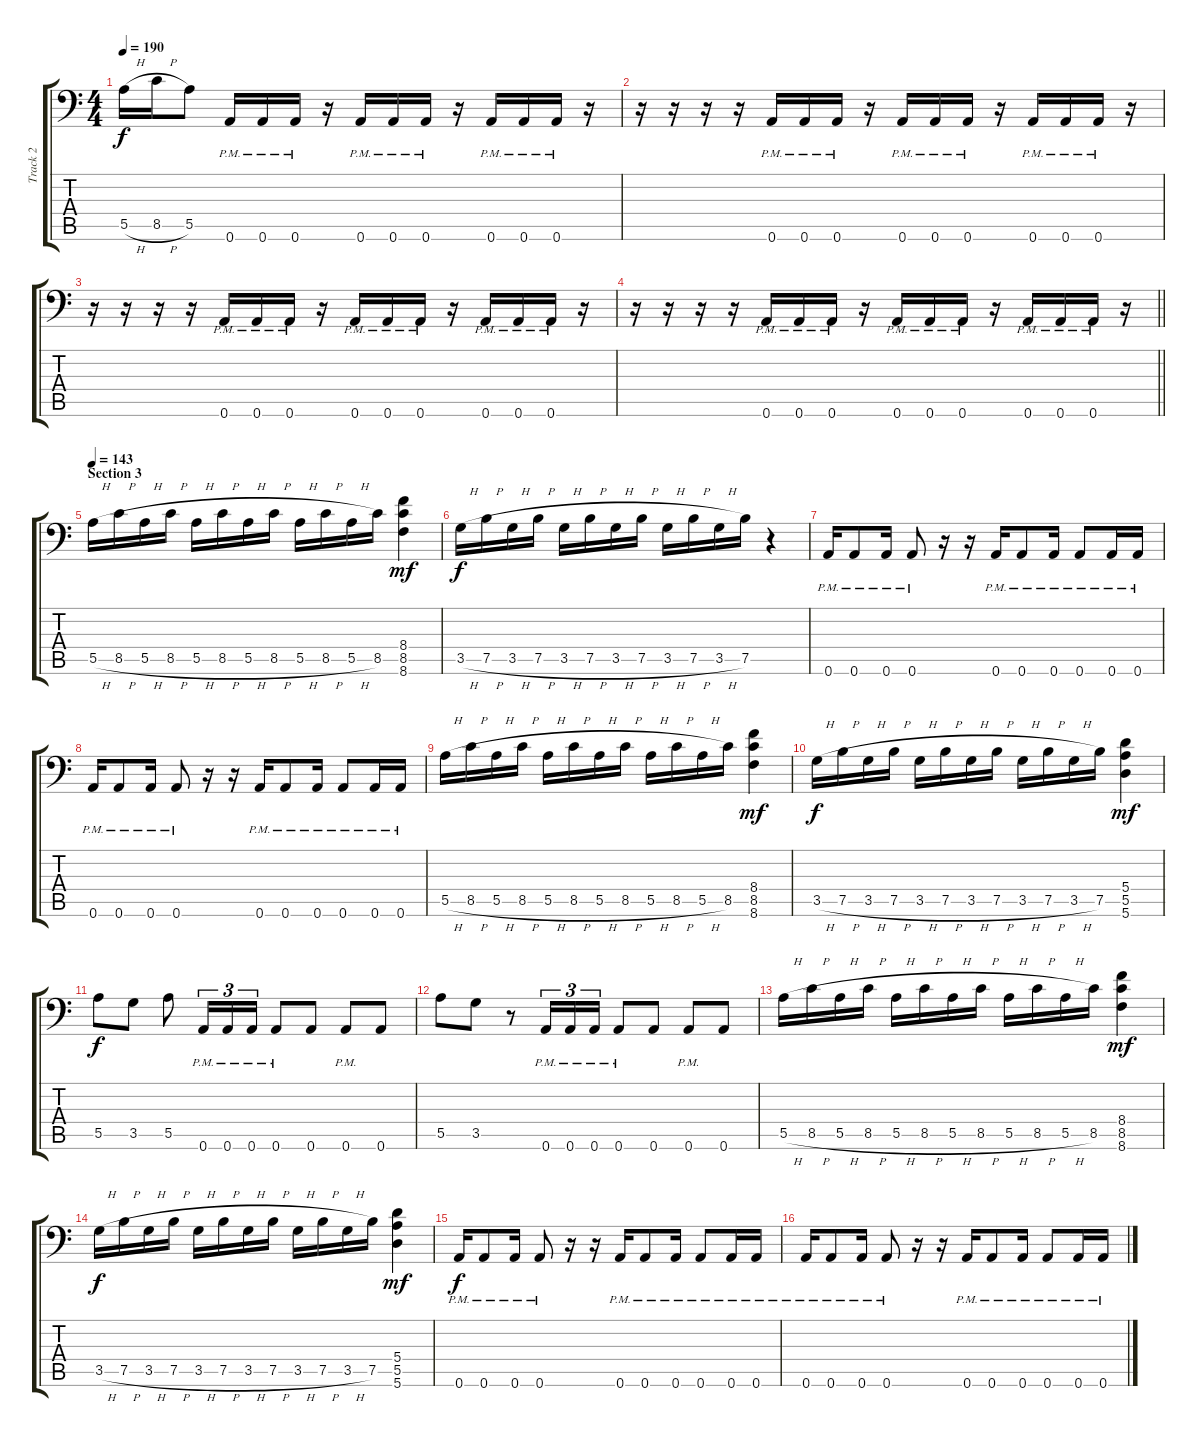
\track ("Track 2" "Track 2") {instrument distortionguitar}
\staff {score tabs}
\tuning (B3 Gb3 D3 A2 E2 A1) {hide}
\ts (4 4)
\tempo 190
\clef f4
\ks c
5.5{h}.16{dy f} 8.5{h}.16 5.5.8 0.6{pm}.16 0.6{pm}.16 0.6{pm}.16 r.16 0.6{pm}.16 0.6{pm}.16 0.6{pm}.16 r.16 0.6{pm}.16 0.6{pm}.16 0.6{pm}.16 r.16 |
r.16 r.16 r.16 r.16 0.6{pm}.16 0.6{pm}.16 0.6{pm}.16 r.16 0.6{pm}.16 0.6{pm}.16 0.6{pm}.16 r.16 0.6{pm}.16 0.6{pm}.16 0.6{pm}.16 r.16 |
r.16 r.16 r.16 r.16 0.6{pm}.16 0.6{pm}.16 0.6{pm}.16 r.16 0.6{pm}.16 0.6{pm}.16 0.6{pm}.16 r.16 0.6{pm}.16 0.6{pm}.16 0.6{pm}.16 r.16 |
\barLineRight lightlight
r.16 r.16 r.16 r.16 0.6{pm}.16 0.6{pm}.16 0.6{pm}.16 r.16 0.6{pm}.16 0.6{pm}.16 0.6{pm}.16 r.16 0.6{pm}.16 0.6{pm}.16 0.6{pm}.16 r.16 |
\section ("" "Section 3")
\tempo 143
5.5{h}.16 8.5{h}.16 5.5{h}.16 8.5{h}.16 5.5{h}.16 8.5{h}.16 5.5{h}.16 8.5{h}.16 5.5{h}.16 8.5{h}.16 5.5{h}.16 8.5.16 (8.4 8.5 8.6).4{dy mf} |
3.5{h}.16{dy f} 7.5{h}.16 3.5{h}.16 7.5{h}.16 3.5{h}.16 7.5{h}.16 3.5{h}.16 7.5{h}.16 3.5{h}.16 7.5{h}.16 3.5{h}.16 7.5.16 r.4 |
0.6{pm}.16 0.6{pm}.8 0.6{pm}.16 0.6{pm}.8 r.16 r.16 0.6{pm}.16 0.6{pm}.8 0.6{pm}.16 0.6{pm}.8 0.6{pm}.16 0.6{pm}.16 |
0.6{pm}.16 0.6{pm}.8 0.6{pm}.16 0.6{pm}.8 r.16 r.16 0.6{pm}.16 0.6{pm}.8 0.6{pm}.16 0.6{pm}.8 0.6{pm}.16 0.6{pm}.16 |
5.5{h}.16 8.5{h}.16 5.5{h}.16 8.5{h}.16 5.5{h}.16 8.5{h}.16 5.5{h}.16 8.5{h}.16 5.5{h}.16 8.5{h}.16 5.5{h}.16 8.5.16 (8.4 8.5 8.6).4{dy mf} |
3.5{h}.16{dy f} 7.5{h}.16 3.5{h}.16 7.5{h}.16 3.5{h}.16 7.5{h}.16 3.5{h}.16 7.5{h}.16 3.5{h}.16 7.5{h}.16 3.5{h}.16 7.5.16 (5.4 5.5 5.6).4{dy mf} |
5.5.8{dy f} 3.5.8 5.5.8 0.6{pm}.16{tu (3 2)} 0.6{pm}.16{tu (3 2)} 0.6{pm}.16{tu (3 2)} 0.6{pm}.8 0.6.8 0.6{pm}.8 0.6.8 |
5.5.8 3.5.8 r.8 0.6{pm}.16{tu (3 2)} 0.6{pm}.16{tu (3 2)} 0.6{pm}.16{tu (3 2)} 0.6{pm}.8 0.6.8 0.6{pm}.8 0.6.8 |
5.5{h}.16 8.5{h}.16 5.5{h}.16 8.5{h}.16 5.5{h}.16 8.5{h}.16 5.5{h}.16 8.5{h}.16 5.5{h}.16 8.5{h}.16 5.5{h}.16 8.5.16 (8.4 8.5 8.6).4{dy mf} |
3.5{h}.16{dy f} 7.5{h}.16 3.5{h}.16 7.5{h}.16 3.5{h}.16 7.5{h}.16 3.5{h}.16 7.5{h}.16 3.5{h}.16 7.5{h}.16 3.5{h}.16 7.5.16 (5.4 5.5 5.6).4{dy mf} |
0.6{pm}.16{dy f} 0.6{pm}.8 0.6{pm}.16 0.6{pm}.8 r.16 r.16 0.6{pm}.16 0.6{pm}.8 0.6{pm}.16 0.6{pm}.8 0.6{pm}.16 0.6{pm}.16 |
0.6{pm}.16 0.6{pm}.8 0.6{pm}.16 0.6{pm}.8 r.16 r.16 0.6{pm}.16 0.6{pm}.8 0.6{pm}.16 0.6{pm}.8 0.6{pm}.16 0.6{pm}.16
